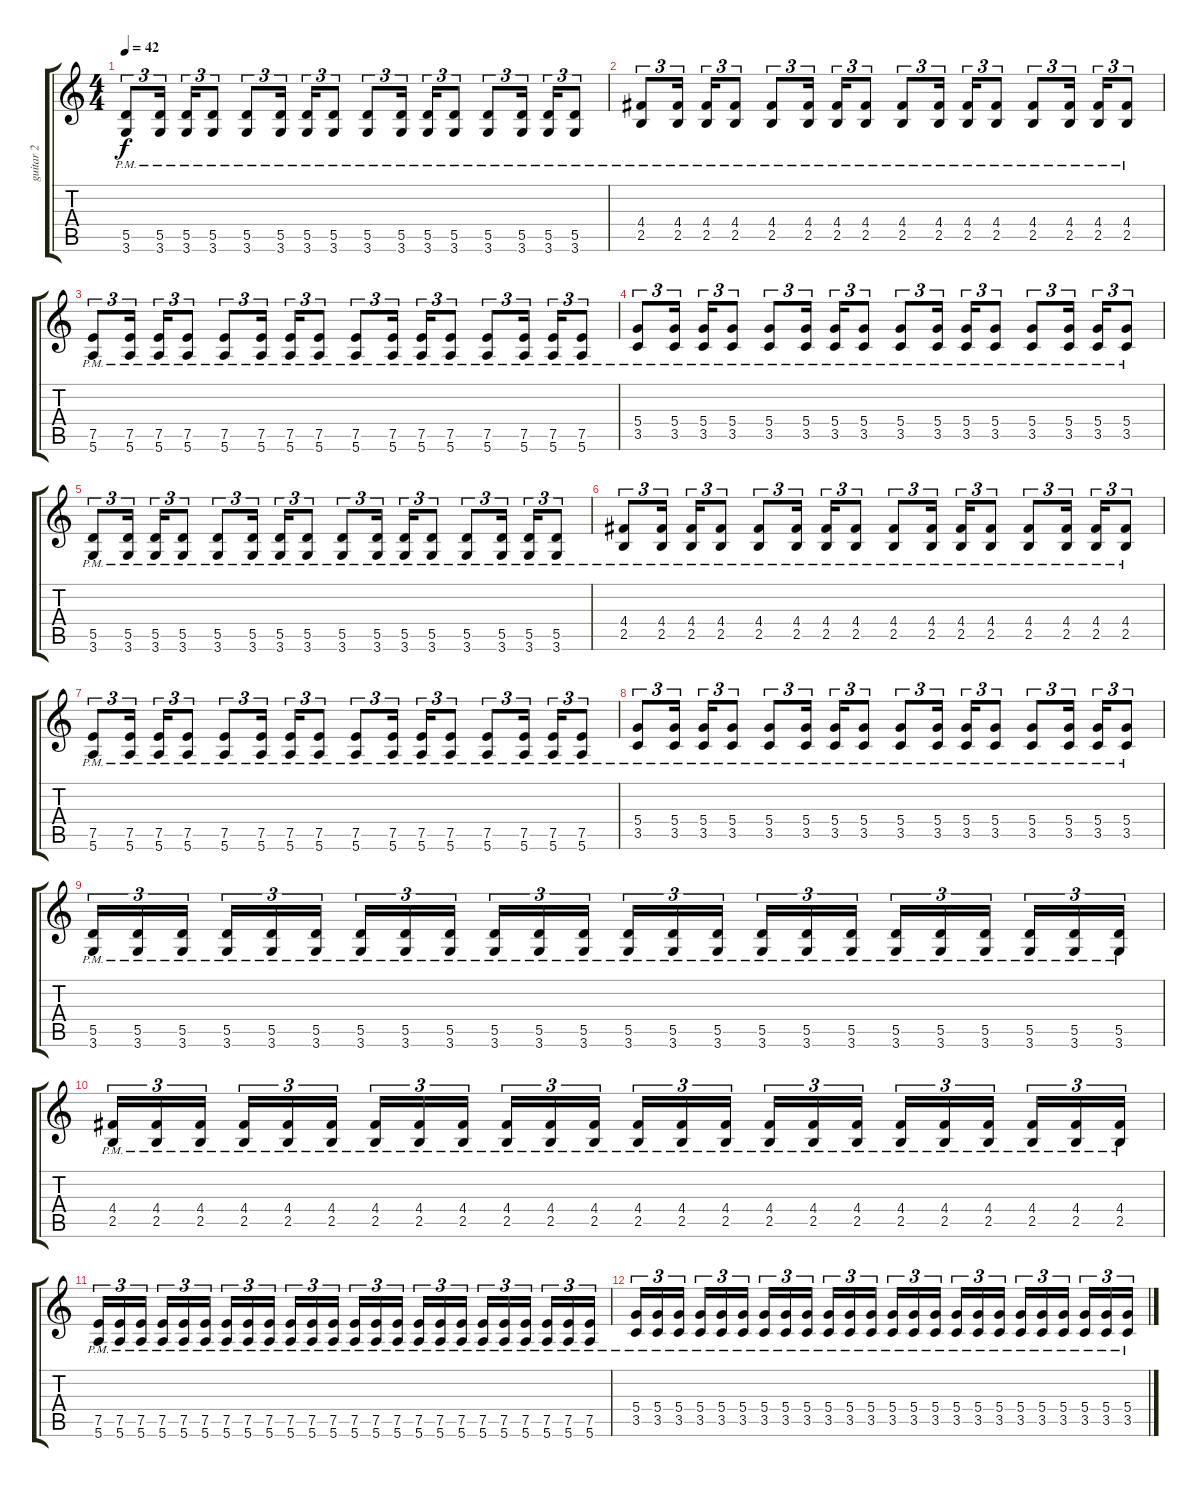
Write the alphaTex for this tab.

\track ("guitar 2" "guitar 2") {instrument overdrivenguitar}
\staff {score tabs}
\tuning (E4 B3 G3 D3 A2 E2) {hide}
\ts (4 4)
\tempo 42
\clef g2
\ks c
(5.5{pm} 3.6{pm}).8{tu (3 2) dy f} (5.5{pm} 3.6{pm}).16{tu (3 2)} (5.5{pm} 3.6{pm}).16{tu (3 2)} (5.5{pm} 3.6{pm}).8{tu (3 2)} (5.5{pm} 3.6{pm}).8{tu (3 2)} (5.5{pm} 3.6{pm}).16{tu (3 2)} (5.5{pm} 3.6{pm}).16{tu (3 2)} (5.5{pm} 3.6{pm}).8{tu (3 2)} (5.5{pm} 3.6{pm}).8{tu (3 2)} (5.5{pm} 3.6{pm}).16{tu (3 2)} (5.5{pm} 3.6{pm}).16{tu (3 2)} (5.5{pm} 3.6{pm}).8{tu (3 2)} (5.5{pm} 3.6{pm}).8{tu (3 2)} (5.5{pm} 3.6{pm}).16{tu (3 2)} (5.5{pm} 3.6{pm}).16{tu (3 2)} (5.5{pm} 3.6{pm}).8{tu (3 2)} |
(4.4{pm} 2.5{pm}).8{tu (3 2)} (4.4{pm} 2.5{pm}).16{tu (3 2)} (4.4{pm} 2.5{pm}).16{tu (3 2)} (4.4{pm} 2.5{pm}).8{tu (3 2)} (4.4{pm} 2.5{pm}).8{tu (3 2)} (4.4{pm} 2.5{pm}).16{tu (3 2)} (4.4{pm} 2.5{pm}).16{tu (3 2)} (4.4{pm} 2.5{pm}).8{tu (3 2)} (4.4{pm} 2.5{pm}).8{tu (3 2)} (4.4{pm} 2.5{pm}).16{tu (3 2)} (4.4{pm} 2.5{pm}).16{tu (3 2)} (4.4{pm} 2.5{pm}).8{tu (3 2)} (4.4{pm} 2.5{pm}).8{tu (3 2)} (4.4{pm} 2.5{pm}).16{tu (3 2)} (4.4{pm} 2.5{pm}).16{tu (3 2)} (4.4{pm} 2.5{pm}).8{tu (3 2)} |
(7.5{pm} 5.6{pm}).8{tu (3 2)} (7.5{pm} 5.6{pm}).16{tu (3 2)} (7.5{pm} 5.6{pm}).16{tu (3 2)} (7.5{pm} 5.6{pm}).8{tu (3 2)} (7.5{pm} 5.6{pm}).8{tu (3 2)} (7.5{pm} 5.6{pm}).16{tu (3 2)} (7.5{pm} 5.6{pm}).16{tu (3 2)} (7.5{pm} 5.6{pm}).8{tu (3 2)} (7.5{pm} 5.6{pm}).8{tu (3 2)} (7.5{pm} 5.6{pm}).16{tu (3 2)} (7.5{pm} 5.6{pm}).16{tu (3 2)} (7.5{pm} 5.6{pm}).8{tu (3 2)} (7.5{pm} 5.6{pm}).8{tu (3 2)} (7.5{pm} 5.6{pm}).16{tu (3 2)} (7.5{pm} 5.6{pm}).16{tu (3 2)} (7.5{pm} 5.6{pm}).8{tu (3 2)} |
(5.4{pm} 3.5{pm}).8{tu (3 2)} (5.4{pm} 3.5{pm}).16{tu (3 2)} (5.4{pm} 3.5{pm}).16{tu (3 2)} (5.4{pm} 3.5{pm}).8{tu (3 2)} (5.4{pm} 3.5{pm}).8{tu (3 2)} (5.4{pm} 3.5{pm}).16{tu (3 2)} (5.4{pm} 3.5{pm}).16{tu (3 2)} (5.4{pm} 3.5{pm}).8{tu (3 2)} (5.4{pm} 3.5{pm}).8{tu (3 2)} (5.4{pm} 3.5{pm}).16{tu (3 2)} (5.4{pm} 3.5{pm}).16{tu (3 2)} (5.4{pm} 3.5{pm}).8{tu (3 2)} (5.4{pm} 3.5{pm}).8{tu (3 2)} (5.4{pm} 3.5{pm}).16{tu (3 2)} (5.4{pm} 3.5{pm}).16{tu (3 2)} (5.4{pm} 3.5{pm}).8{tu (3 2)} |
(5.5{pm} 3.6{pm}).8{tu (3 2)} (5.5{pm} 3.6{pm}).16{tu (3 2)} (5.5{pm} 3.6{pm}).16{tu (3 2)} (5.5{pm} 3.6{pm}).8{tu (3 2)} (5.5{pm} 3.6{pm}).8{tu (3 2)} (5.5{pm} 3.6{pm}).16{tu (3 2)} (5.5{pm} 3.6{pm}).16{tu (3 2)} (5.5{pm} 3.6{pm}).8{tu (3 2)} (5.5{pm} 3.6{pm}).8{tu (3 2)} (5.5{pm} 3.6{pm}).16{tu (3 2)} (5.5{pm} 3.6{pm}).16{tu (3 2)} (5.5{pm} 3.6{pm}).8{tu (3 2)} (5.5{pm} 3.6{pm}).8{tu (3 2)} (5.5{pm} 3.6{pm}).16{tu (3 2)} (5.5{pm} 3.6{pm}).16{tu (3 2)} (5.5{pm} 3.6{pm}).8{tu (3 2)} |
(4.4{pm} 2.5{pm}).8{tu (3 2)} (4.4{pm} 2.5{pm}).16{tu (3 2)} (4.4{pm} 2.5{pm}).16{tu (3 2)} (4.4{pm} 2.5{pm}).8{tu (3 2)} (4.4{pm} 2.5{pm}).8{tu (3 2)} (4.4{pm} 2.5{pm}).16{tu (3 2)} (4.4{pm} 2.5{pm}).16{tu (3 2)} (4.4{pm} 2.5{pm}).8{tu (3 2)} (4.4{pm} 2.5{pm}).8{tu (3 2)} (4.4{pm} 2.5{pm}).16{tu (3 2)} (4.4{pm} 2.5{pm}).16{tu (3 2)} (4.4{pm} 2.5{pm}).8{tu (3 2)} (4.4{pm} 2.5{pm}).8{tu (3 2)} (4.4{pm} 2.5{pm}).16{tu (3 2)} (4.4{pm} 2.5{pm}).16{tu (3 2)} (4.4{pm} 2.5{pm}).8{tu (3 2)} |
(7.5{pm} 5.6{pm}).8{tu (3 2)} (7.5{pm} 5.6{pm}).16{tu (3 2)} (7.5{pm} 5.6{pm}).16{tu (3 2)} (7.5{pm} 5.6{pm}).8{tu (3 2)} (7.5{pm} 5.6{pm}).8{tu (3 2)} (7.5{pm} 5.6{pm}).16{tu (3 2)} (7.5{pm} 5.6{pm}).16{tu (3 2)} (7.5{pm} 5.6{pm}).8{tu (3 2)} (7.5{pm} 5.6{pm}).8{tu (3 2)} (7.5{pm} 5.6{pm}).16{tu (3 2)} (7.5{pm} 5.6{pm}).16{tu (3 2)} (7.5{pm} 5.6{pm}).8{tu (3 2)} (7.5{pm} 5.6{pm}).8{tu (3 2)} (7.5{pm} 5.6{pm}).16{tu (3 2)} (7.5{pm} 5.6{pm}).16{tu (3 2)} (7.5{pm} 5.6{pm}).8{tu (3 2)} |
(5.4{pm} 3.5{pm}).8{tu (3 2)} (5.4{pm} 3.5{pm}).16{tu (3 2)} (5.4{pm} 3.5{pm}).16{tu (3 2)} (5.4{pm} 3.5{pm}).8{tu (3 2)} (5.4{pm} 3.5{pm}).8{tu (3 2)} (5.4{pm} 3.5{pm}).16{tu (3 2)} (5.4{pm} 3.5{pm}).16{tu (3 2)} (5.4{pm} 3.5{pm}).8{tu (3 2)} (5.4{pm} 3.5{pm}).8{tu (3 2)} (5.4{pm} 3.5{pm}).16{tu (3 2)} (5.4{pm} 3.5{pm}).16{tu (3 2)} (5.4{pm} 3.5{pm}).8{tu (3 2)} (5.4{pm} 3.5{pm}).8{tu (3 2)} (5.4{pm} 3.5{pm}).16{tu (3 2)} (5.4{pm} 3.5{pm}).16{tu (3 2)} (5.4{pm} 3.5{pm}).8{tu (3 2)} |
(5.5{pm} 3.6{pm}).16{tu (3 2) instrument electricguitarclean} (5.5{pm} 3.6{pm}).16{tu (3 2)} (5.5{pm} 3.6{pm}).16{tu (3 2)} (5.5{pm} 3.6{pm}).16{tu (3 2)} (5.5{pm} 3.6{pm}).16{tu (3 2)} (5.5{pm} 3.6{pm}).16{tu (3 2)} (5.5{pm} 3.6{pm}).16{tu (3 2)} (5.5{pm} 3.6{pm}).16{tu (3 2)} (5.5{pm} 3.6{pm}).16{tu (3 2)} (5.5{pm} 3.6{pm}).16{tu (3 2)} (5.5{pm} 3.6{pm}).16{tu (3 2)} (5.5{pm} 3.6{pm}).16{tu (3 2)} (5.5{pm} 3.6{pm}).16{tu (3 2)} (5.5{pm} 3.6{pm}).16{tu (3 2)} (5.5{pm} 3.6{pm}).16{tu (3 2)} (5.5{pm} 3.6{pm}).16{tu (3 2)} (5.5{pm} 3.6{pm}).16{tu (3 2)} (5.5{pm} 3.6{pm}).16{tu (3 2)} (5.5{pm} 3.6{pm}).16{tu (3 2)} (5.5{pm} 3.6{pm}).16{tu (3 2)} (5.5{pm} 3.6{pm}).16{tu (3 2)} (5.5{pm} 3.6{pm}).16{tu (3 2)} (5.5{pm} 3.6{pm}).16{tu (3 2)} (5.5{pm} 3.6{pm}).16{tu (3 2)} |
(4.4{pm} 2.5{pm}).16{tu (3 2)} (4.4{pm} 2.5{pm}).16{tu (3 2)} (4.4{pm} 2.5{pm}).16{tu (3 2)} (4.4{pm} 2.5{pm}).16{tu (3 2)} (4.4{pm} 2.5{pm}).16{tu (3 2)} (4.4{pm} 2.5{pm}).16{tu (3 2)} (4.4{pm} 2.5{pm}).16{tu (3 2)} (4.4{pm} 2.5{pm}).16{tu (3 2)} (4.4{pm} 2.5{pm}).16{tu (3 2)} (4.4{pm} 2.5{pm}).16{tu (3 2)} (4.4{pm} 2.5{pm}).16{tu (3 2)} (4.4{pm} 2.5{pm}).16{tu (3 2)} (4.4{pm} 2.5{pm}).16{tu (3 2)} (4.4{pm} 2.5{pm}).16{tu (3 2)} (4.4{pm} 2.5{pm}).16{tu (3 2)} (4.4{pm} 2.5{pm}).16{tu (3 2)} (4.4{pm} 2.5{pm}).16{tu (3 2)} (4.4{pm} 2.5{pm}).16{tu (3 2)} (4.4{pm} 2.5{pm}).16{tu (3 2)} (4.4{pm} 2.5{pm}).16{tu (3 2)} (4.4{pm} 2.5{pm}).16{tu (3 2)} (4.4{pm} 2.5{pm}).16{tu (3 2)} (4.4{pm} 2.5{pm}).16{tu (3 2)} (4.4{pm} 2.5{pm}).16{tu (3 2)} |
(7.5{pm} 5.6{pm}).16{tu (3 2)} (7.5{pm} 5.6{pm}).16{tu (3 2)} (7.5{pm} 5.6{pm}).16{tu (3 2)} (7.5{pm} 5.6{pm}).16{tu (3 2)} (7.5{pm} 5.6{pm}).16{tu (3 2)} (7.5{pm} 5.6{pm}).16{tu (3 2)} (7.5{pm} 5.6{pm}).16{tu (3 2)} (7.5{pm} 5.6{pm}).16{tu (3 2)} (7.5{pm} 5.6{pm}).16{tu (3 2)} (7.5{pm} 5.6{pm}).16{tu (3 2)} (7.5{pm} 5.6{pm}).16{tu (3 2)} (7.5{pm} 5.6{pm}).16{tu (3 2)} (7.5{pm} 5.6{pm}).16{tu (3 2)} (7.5{pm} 5.6{pm}).16{tu (3 2)} (7.5{pm} 5.6{pm}).16{tu (3 2)} (7.5{pm} 5.6{pm}).16{tu (3 2)} (7.5{pm} 5.6{pm}).16{tu (3 2)} (7.5{pm} 5.6{pm}).16{tu (3 2)} (7.5{pm} 5.6{pm}).16{tu (3 2)} (7.5{pm} 5.6{pm}).16{tu (3 2)} (7.5{pm} 5.6{pm}).16{tu (3 2)} (7.5{pm} 5.6{pm}).16{tu (3 2)} (7.5{pm} 5.6{pm}).16{tu (3 2)} (7.5{pm} 5.6{pm}).16{tu (3 2)} |
(5.4{pm} 3.5{pm}).16{tu (3 2)} (5.4{pm} 3.5{pm}).16{tu (3 2)} (5.4{pm} 3.5{pm}).16{tu (3 2)} (5.4{pm} 3.5{pm}).16{tu (3 2)} (5.4{pm} 3.5{pm}).16{tu (3 2)} (5.4{pm} 3.5{pm}).16{tu (3 2)} (5.4{pm} 3.5{pm}).16{tu (3 2)} (5.4{pm} 3.5{pm}).16{tu (3 2)} (5.4{pm} 3.5{pm}).16{tu (3 2)} (5.4{pm} 3.5{pm}).16{tu (3 2)} (5.4{pm} 3.5{pm}).16{tu (3 2)} (5.4{pm} 3.5{pm}).16{tu (3 2)} (5.4{pm} 3.5{pm}).16{tu (3 2)} (5.4{pm} 3.5{pm}).16{tu (3 2)} (5.4{pm} 3.5{pm}).16{tu (3 2)} (5.4{pm} 3.5{pm}).16{tu (3 2)} (5.4{pm} 3.5{pm}).16{tu (3 2)} (5.4{pm} 3.5{pm}).16{tu (3 2)} (5.4{pm} 3.5{pm}).16{tu (3 2)} (5.4{pm} 3.5{pm}).16{tu (3 2)} (5.4{pm} 3.5{pm}).16{tu (3 2)} (5.4{pm} 3.5{pm}).16{tu (3 2)} (5.4{pm} 3.5{pm}).16{tu (3 2)} (5.4{pm} 3.5{pm}).16{tu (3 2)}
